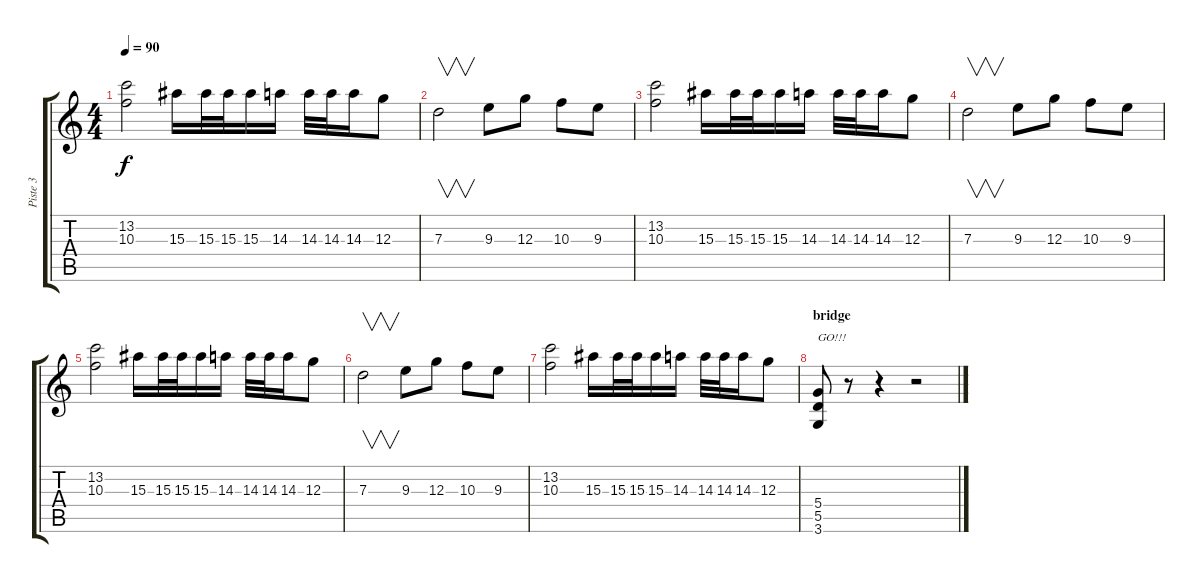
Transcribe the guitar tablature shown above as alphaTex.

\track ("Piste 3" "Piste 3") {instrument distortionguitar}
\staff {score tabs}
\tuning (E4 B3 G3 D3 A2 E2) {hide}
\ts (4 4)
\tempo 90
\clef g2
\ks c
(13.2 10.3).2{dy f} 15.3.16 15.3.32 15.3.32 15.3.16 14.3.16 14.3.32 14.3.32 14.3.16 12.3.8 |
7.3.2{v} 9.3.8 12.3.8 10.3.8 9.3.8 |
(13.2 10.3).2 15.3.16 15.3.32 15.3.32 15.3.16 14.3.16 14.3.32 14.3.32 14.3.16 12.3.8 |
7.3.2{v} 9.3.8 12.3.8 10.3.8 9.3.8 |
(13.2 10.3).2 15.3.16 15.3.32 15.3.32 15.3.16 14.3.16 14.3.32 14.3.32 14.3.16 12.3.8 |
7.3.2{v} 9.3.8 12.3.8 10.3.8 9.3.8 |
(13.2 10.3).2 15.3.16 15.3.32 15.3.32 15.3.16 14.3.16 14.3.32 14.3.32 14.3.16 12.3.8 |
\section ("" "bridge")
(5.4 5.5 3.6).8{txt "GO!!!"} r.8 r.4 r.2
